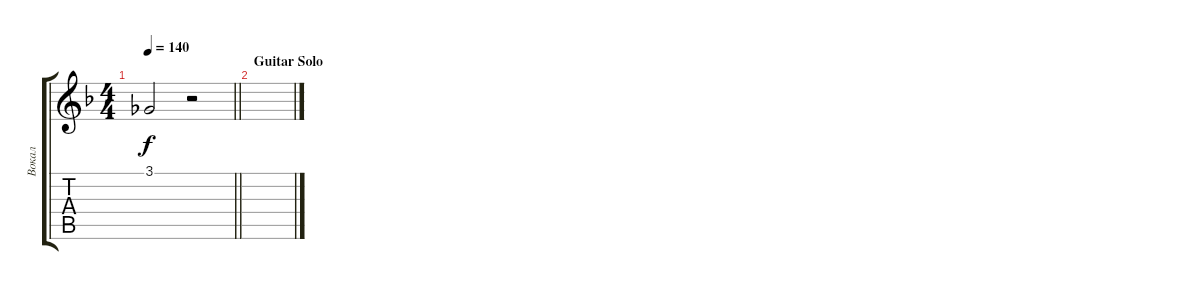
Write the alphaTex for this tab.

\track ("Вокал" "Вокал") {instrument trumpet}
\staff {score tabs}
\tuning (Eb4 Bb3 Gb3 Db3 Ab2 Eb2) {hide}
\ts (4 4)
\tempo 140
\clef g2
\barLineRight lightlight
\ks dminor
3.1{t}.2{dy f} r.2 |
\section ("" "Guitar Solo")
